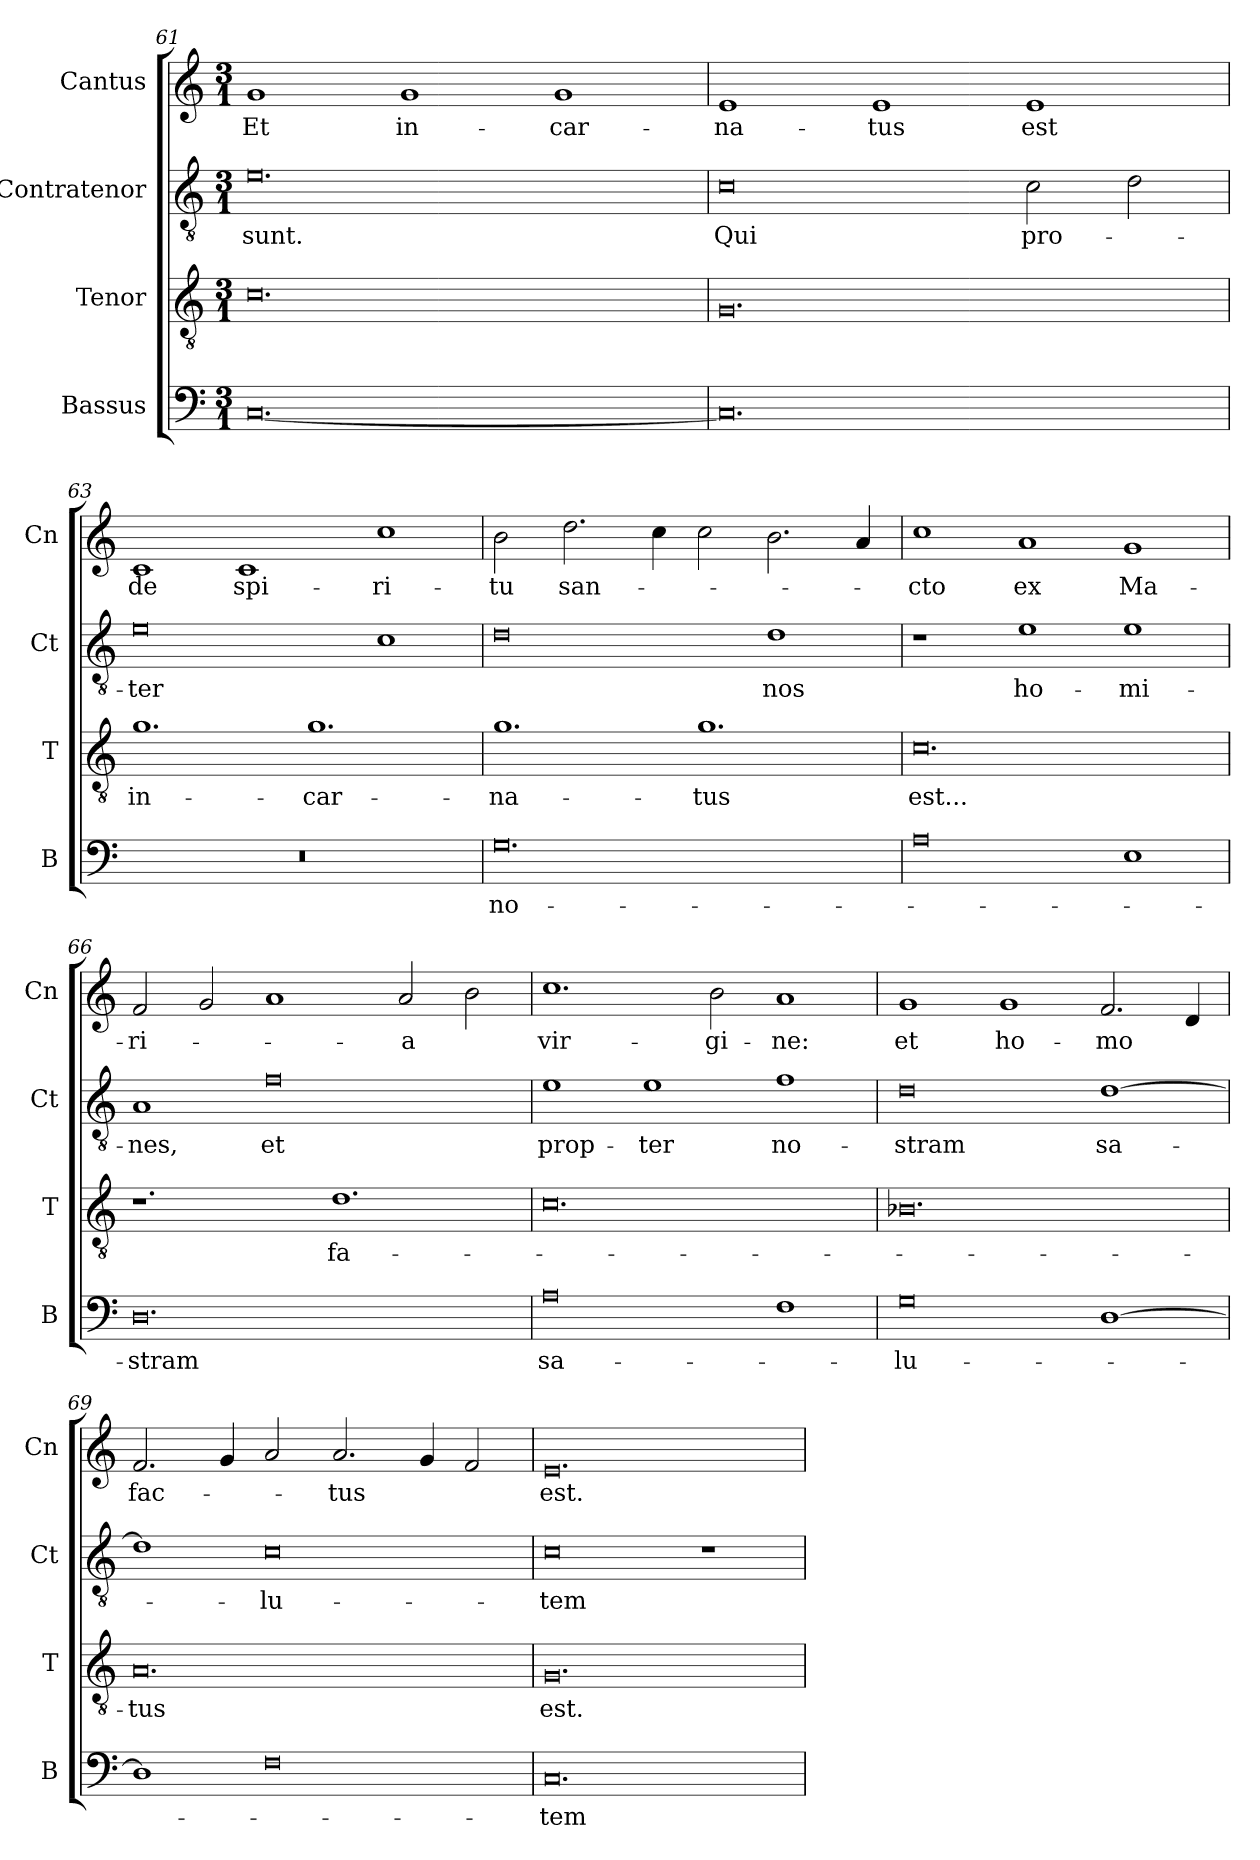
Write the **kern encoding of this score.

**kern	**text	**kern	**text	**kern	**text	**kern	**text
*part4	*part4	*part3	*part3	*part2	*part2	*part1	*part1
*staff4	*staff4	*staff3	*staff3	*staff2	*staff2	*staff1	*staff1
*I"Bassus	*	*I"Tenor	*	*I"Contratenor	*	*I"Cantus	*
*I'B	*	*I'T	*	*I'Ct	*	*I'Cn	*
*clefF4	*	*clefGv2	*	*clefGv2	*	*clefG2	*
*k[]	*	*k[]	*	*k[]	*	*k[]	*
*M3/1	*	*M3/1	*	*M3/1	*	*M3/1	*
=61	=61	=61	=61	=61	=61	=61	=61
[0.C	.	0.c	.	0.e	sunt.	1g	Et
.	.	.	.	.	.	1g	in-
.	.	.	.	.	.	1g	-car-
=62	=62	=62	=62	=62	=62	=62	=62
0.C]	.	0.G	.	0c	Qui	1e	-na-
.	.	.	.	.	.	1e	-tus
.	.	.	.	2c\	pro-	1e	est
.	.	.	.	2d\	.	.	.
=63	=63	=63	=63	=63	=63	=63	=63
0.r	.	1.g	in-	0e	-ter	1c	de
.	.	.	.	.	.	1c	spi-
.	.	1.g	-car-	.	.	.	.
.	.	.	.	1c	.	1cc	-ri-
=64	=64	=64	=64	=64	=64	=64	=64
0.G	no-	1.g	-na-	0d	.	2b\	-tu
.	.	.	.	.	.	2.dd\	san-
.	.	.	.	.	.	4cc\	.
.	.	1.g	-tus	.	.	2cc\	.
.	.	.	.	1d	nos	2.b\	.
.	.	.	.	.	.	4a/	.
=65	=65	=65	=65	=65	=65	=65	=65
0A	.	0.c	est...	1r	.	1cc	-cto
.	.	.	.	1e	ho-	1a	ex
1E	.	.	.	1e	-mi-	1g	Ma-
=66	=66	=66	=66	=66	=66	=66	=66
0.D	-stram	1.r	.	1A	-nes,	2f/	-ri-
.	.	.	.	.	.	2g/	.
.	.	.	.	0f	et	1a	.
.	.	1.d	fa-	.	.	.	.
.	.	.	.	.	.	2a/	-a
.	.	.	.	.	.	2b\	.
=67	=67	=67	=67	=67	=67	=67	=67
0A	sa-	0.c	.	1e	prop-	1.cc	vir-
.	.	.	.	1e	-ter	.	.
.	.	.	.	.	.	2b\	-gi-
1F	.	.	.	1f	no-	1a	-ne:
=68	=68	=68	=68	=68	=68	=68	=68
0G	-lu-	0.B-X	.	0d	-stram	1g	et
.	.	.	.	.	.	1g	ho-
[1D	.	.	.	[1d	sa-	2.f/	-mo
.	.	.	.	.	.	4d/	.
=69	=69	=69	=69	=69	=69	=69	=69
1D]	.	0.A	-tus	1d]	.	2.f/	fac-
.	.	.	.	.	.	4g/	.
0F	.	.	.	0c	-lu-	2a/	.
.	.	.	.	.	.	2.a/	-tus
.	.	.	.	.	.	4g/	.
.	.	.	.	.	.	2f/	.
=70	=70	=70	=70	=70	=70	=70	=70
0.C	-tem	0.G	est.	0c	-tem	0.e	est.
.	.	.	.	1r	.	.	.
=	=	=	=	=	=	=	=
*-	*-	*-	*-	*-	*-	*-	*-
